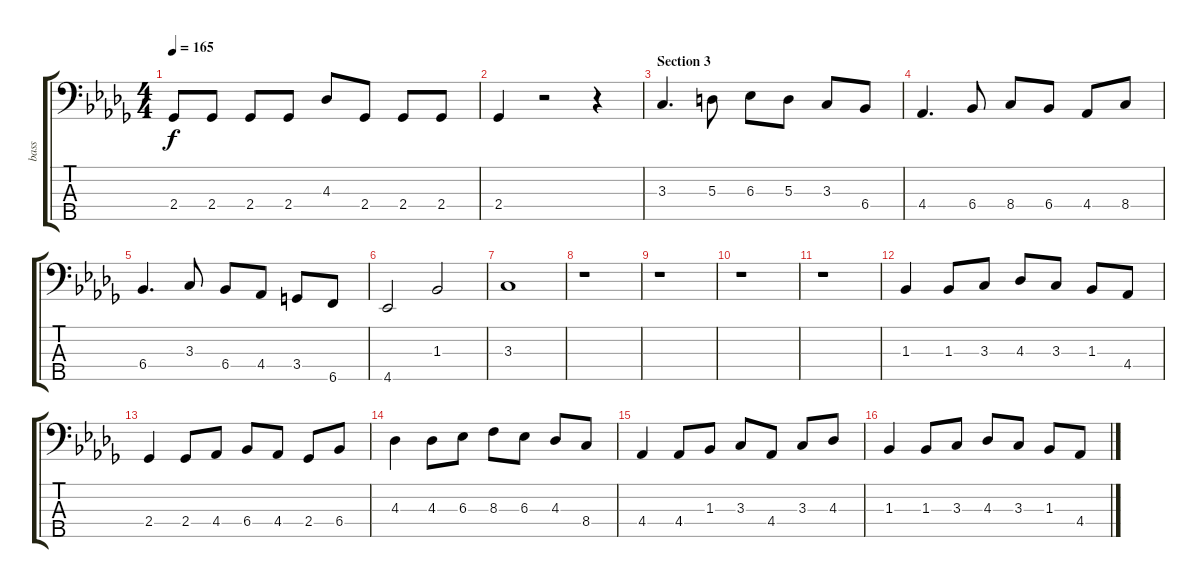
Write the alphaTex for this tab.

\track ("bass" "bass") {instrument electricbassfinger}
\staff {score tabs}
\tuning (G2 D2 A1 E1 B0) {hide}
\ts (4 4)
\tempo 165
\clef f4
\ks db
2.4.8{dy f} 2.4.8 2.4.8 2.4.8 4.3.8 2.4.8 2.4.8 2.4.8 |
2.4.4 r.2 r.4 |
\section ("" "Section 3")
3.3.4{d} 5.3.8 6.3.8 5.3.8 3.3.8 6.4.8 |
4.4.4{d} 6.4.8 8.4.8 6.4.8 4.4.8 8.4.8 |
6.4.4{d} 3.3.8 6.4.8 4.4.8 3.4.8 6.5.8 |
4.5.2 1.3.2 |
3.3.1 |
r.1 |
r.1 |
r.1 |
r.1 |
1.3.4 1.3.8 3.3.8 4.3.8 3.3.8 1.3.8 4.4.8 |
2.4.4 2.4.8 4.4.8 6.4.8 4.4.8 2.4.8 6.4.8 |
4.3.4 4.3.8 6.3.8 8.3.8 6.3.8 4.3.8 8.4.8 |
4.4.4 4.4.8 1.3.8 3.3.8 4.4.8 3.3.8 4.3.8 |
1.3.4 1.3.8 3.3.8 4.3.8 3.3.8 1.3.8 4.4.8
